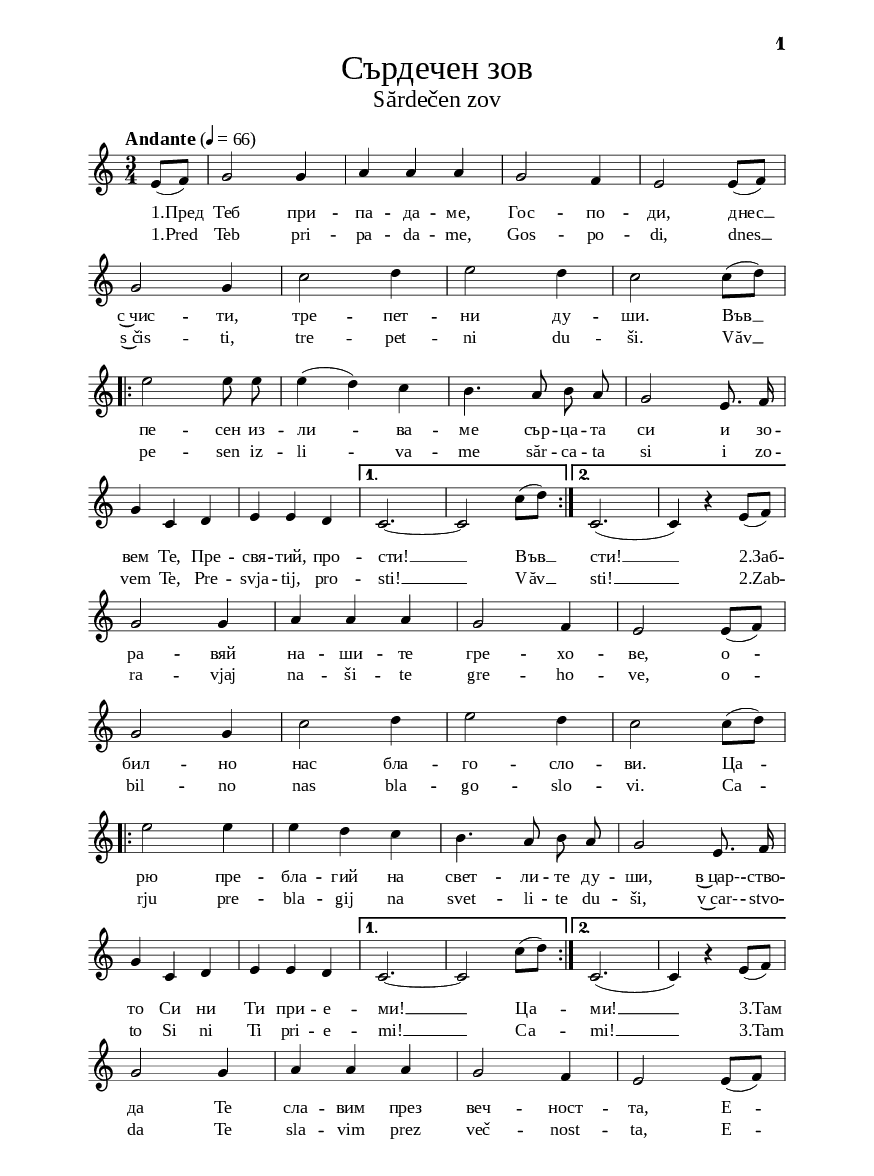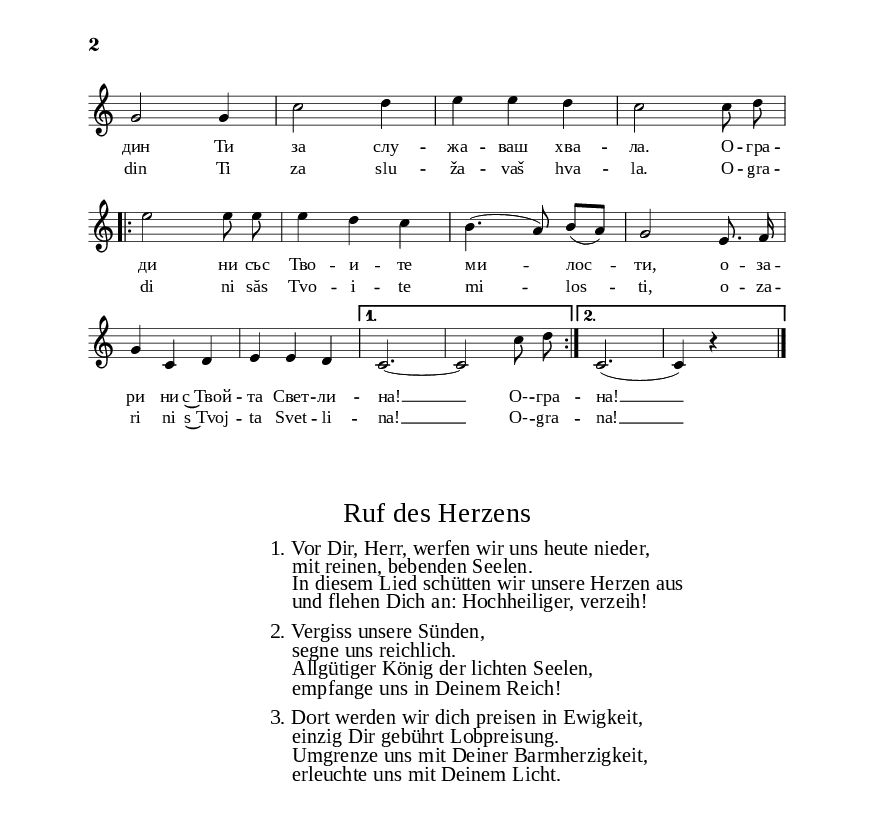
\version "2.24.3"

% include paper part and global functions
\include "include/globals.ily"

\bookpart {
  \label #'ref039
  \tocItem \markup "Сърдечен зов – Sărdečen zov"
  \include "include/bookpart-paper.ily"
  \score {
    \include "include/score-layout.ily"

    \new Voice \absolute {
      \clef treble
      \key c \major
      \time 3/4
      \tempoFunc "Andante" 4 "66"
      \autoBeamOff
      \partial 4
      e'8 ([f'8]) |  g'2 g'4 |  a'4 a' a' | g'2 f'4 | e'2 e'8 ([ f' ]) | \break

      g'2 g'4 | c''2 d''4 | e''2 d''4 | c''2 c''8 ( [d''8]) | \break

      \repeat volta 2 {
        e''2 e''8 e'' | e''4 ( d'' ) c'' | b'4. a'8   b' a' | g'2 e'8. f'16 | \break
        g'4 c' d' | e' e' d' |
      }
      \alternative {
        { c'2. ~| c'2  \slurSolid c''8 ( [ d'' ] ) |  }

        { c'2.  ( | c'4 ) r4 e'8 ([f'8 ])| \break }
      }

      g'2 g'4 |  a'4 a' a' | g'2 f'4 | e'2 e'8 ([ f' ]) | \break

      g'2 g'4 | c''2 d''4 | e''2 d''4 | c''2 c''8 ( [d''8]) | \break

      \repeat volta 2 {
        e''2 e''4 | e''4 d'' c'' | b'4. a'8  b' a' | g'2 e'8. f'16 | \break
        g'4 c' d' | e' e' d' |
      }

      \alternative {
        { c'2. ~| c'2  c''8 ( [ d'' ] ) |  }
        { c'2. ( | c'4 ) r4 e'8 ([f'8 ])| \break }
      }

      g'2 g'4 |  a'4 a' a' | g'2 f'4 | e'2 e'8 ([ f' ]) | \break

      g'2 g'4 | c''2 d''4 | e''4 e''4 d''4 | c''2 c''8 d''8 | \break

      \repeat volta 2 {
        e''2 e''8  e'' | e''4  d'' c'' | b'4. ( a'8 )  b' ([a']) | g'2 e'8. f'16 | \break
        g'4 c' d' | e' e' d' |
      }
      \alternative {
        { c'2. ~| c'2 c''8  d''   |   }
        { c'2. ( | c'4 ) r4 s4 \bar "|."  | \break }
      }

    }

    \addlyrics {
      "1.Пред" Теб при -- па -- да -- ме, Гос -- по -- ди, днес __
      с~чис -- ти, тре -- пет -- ни  ду -- ши. Във __
      пе -- сен из -- ли --  ва -- ме  сър -- ца -- та си и зо --
      вем Те, Пре -- свя -- тий, про -- сти! __ Във __ сти! __

      "2.Заб" -- ра -- вяй на -- ши -- те гре -- хо -- ве, о --
      бил -- но нас бла -- го -- сло -- ви. Ца --
      рю пре -- бла -- гий на свет -- ли -- те ду -- ши, "в~цар-" -- ство --
      то Си ни Ти при -- е -- ми! __ Ца -- ми! __

      "3.Там" да Те сла -- вим през веч -- ност -- та, E --
      дин Ти за слу -- жа -- ваш хва -- ла. О -- гра --
      ди ни със Тво -- и -- те ми -- лос -- ти, о -- за --
      ри ни с~Твой -- та Свет -- ли -- на! __ "О-" -- гра -- на! __
    }
    \addlyrics {
      "1.Pred" Teb pri -- pa -- da -- me, Gos -- po -- di, dnes __
      s~čis -- ti, tre -- pet -- ni  du -- ši. Văv __
      pe -- sen iz -- li --  va -- me  săr -- ca -- ta si i zo --
      vem Te, Pre -- svja -- tij, pro -- sti! __ Văv __ sti! __

      "2.Zab" -- ra -- vjaj na -- ši -- te gre -- ho -- ve, o --
      bil -- no nas bla -- go -- slo -- vi. Ca --
      rju pre -- bla -- gij na svet -- li -- te du -- ši, "v~car-" -- stvo --
      to Si ni Ti pri -- e -- mi! __ Ca -- mi! __

      "3.Tam" da Te sla -- vim prez več -- nost -- ta, E --
      din Ti za slu -- ža -- vaš hva -- la. O -- gra --
      di ni săs Tvo -- i -- te mi -- los -- ti, o -- za --
      ri ni s~Tvoj -- ta Svet -- li -- na! __ "O-" -- gra -- na! __
    }

    \header {
      title = \titleFunc "Сърдечен зов" "Sărdečen zov"
    }

    \midi{}

  } % score

  \markup \vspace #3

  % include foreign translation(s) of the song
  \version "2.24.4"

\markup \fill-line { \fontsize #deTitleFontSize "Ruf des Herzens" }
\markup \null
\markup \null
\markup \abs-fontsize #10 {
  \hspace #25
  \override #`(baseline-skip . ,deCoupletBaselineSkip)

  \column {

    \line { 1. Vor Dir, Herr, werfen wir uns heute nieder, }

    \line { "   " mit reinen, bebenden Seelen.}

    \line { "   "In diesem Lied schütten wir unsere Herzen aus }

    \line { "   "und flehen Dich an: Hochheiliger, verzeih!}
   \vspace #0.5


    \line { 2. Vergiss unsere Sünden, }

    \line { "   "segne uns reichlich.}

    \line { "   "Allgütiger König der lichten Seelen,}

    \line { "   "empfange uns in Deinem Reich!}
    \vspace #0.5


    \line { 3. Dort werden wir dich preisen in Ewigkeit,}

    \line { "   "einzig Dir gebührt Lobpreisung.}

    \line { "   "Umgrenze uns mit Deiner Barmherzigkeit,}

    \line { "   "erleuchte uns mit Deinem Licht.}
  }
}


} % bookpart
